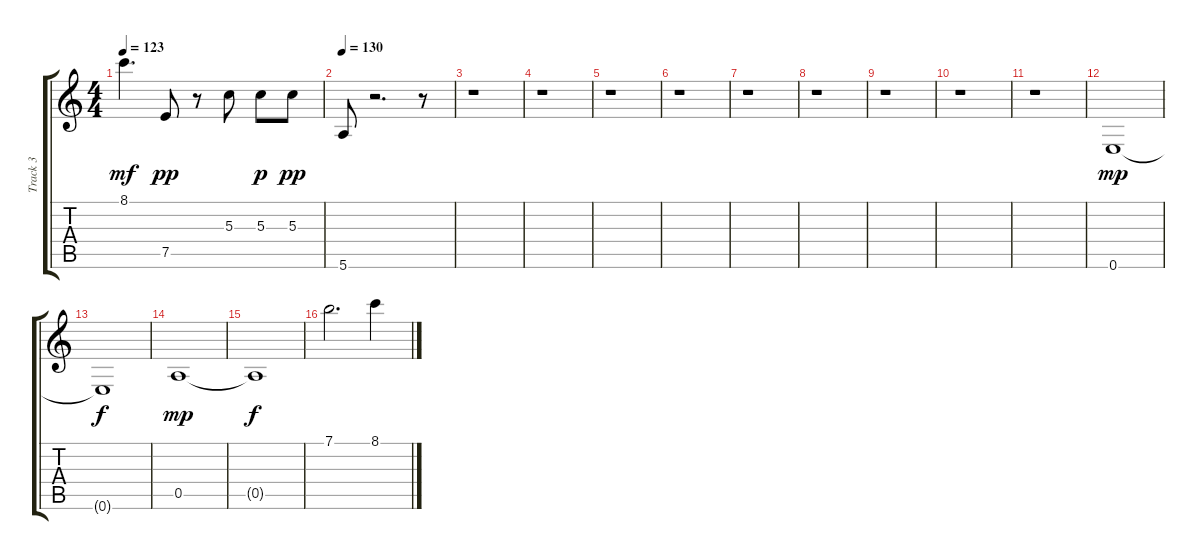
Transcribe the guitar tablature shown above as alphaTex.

\track ("Track 3" "Track 3") {instrument electricguitarjazz}
\staff {score tabs}
\tuning (E4 B3 G3 D3 A2 E2) {hide}
\ts (4 4)
\tempo 123
\clef g2
\ks c
8.1.4{d dy mf} 7.5.8{dy pp} r.8 5.3.8 5.3.8{dy p} 5.3.8{dy pp} |
\tempo 130
5.6.8 r.2{d} r.8 |
r.1 |
r.1 |
r.1 |
r.1 |
r.1 |
r.1 |
r.1 |
r.1 |
r.1 |
0.6.1{dy mp} |
0.6{t}.1{dy f} |
0.5.1{dy mp} |
0.5{t}.1{dy f} |
7.1.2{d} 8.1.4
